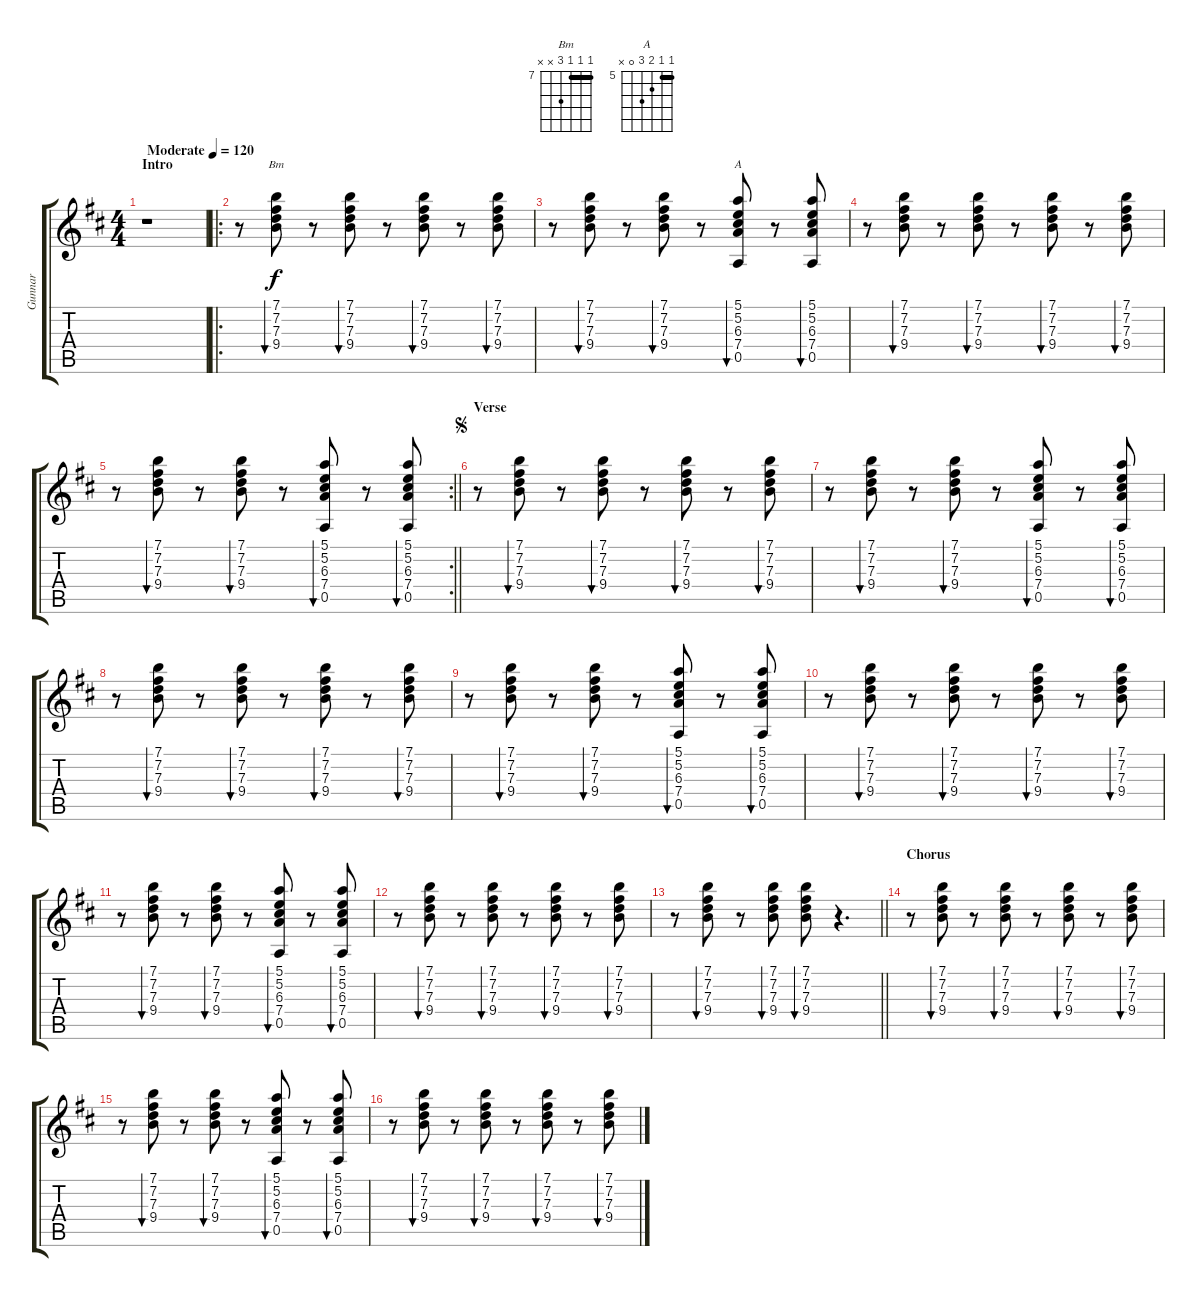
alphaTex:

\track ("Gunnar " "Gunnar ") {instrument electricguitarclean}
\staff {score tabs}
\tuning (E4 B3 G3 D3 A2 E2) {hide}
\chord ("Bm" 7 7 7 9 x x) {firstfret 7 barre 7}
\chord ("A" 5 5 6 7 0 x) {firstfret 5 barre 5}
\ts (4 4)
\section ("" "Intro")
\tempo (120 "Moderate")
\clef g2
\ks d
r.1{dy f instrument electricguitarclean} |
\ro
r.8 (7.1 7.2 7.3 9.4).8{bu 60 ch "Bm"} r.8 (7.1 7.2 7.3 9.4).8{bu 60} r.8 (7.1 7.2 7.3 9.4).8{bu 60} r.8 (7.1 7.2 7.3 9.4).8{bu 60} |
r.8 (7.1 7.2 7.3 9.4).8{bu 60} r.8 (7.1 7.2 7.3 9.4).8{bu 60} r.8 (5.1 5.2 6.3 7.4 0.5).8{bu 60 ch "A"} r.8 (5.1 5.2 6.3 7.4 0.5).8{bu 60} |
r.8 (7.1 7.2 7.3 9.4).8{bu 60} r.8 (7.1 7.2 7.3 9.4).8{bu 60} r.8 (7.1 7.2 7.3 9.4).8{bu 60} r.8 (7.1 7.2 7.3 9.4).8{bu 60} |
\rc 2
\barLineRight lightlight
r.8 (7.1 7.2 7.3 9.4).8{bu 60} r.8 (7.1 7.2 7.3 9.4).8{bu 60} r.8 (5.1 5.2 6.3 7.4 0.5).8{bu 60} r.8 (5.1 5.2 6.3 7.4 0.5).8{bu 60} |
\section ("" "Verse")
\jump segno
r.8 (7.1 7.2 7.3 9.4).8{bu 60} r.8 (7.1 7.2 7.3 9.4).8{bu 60} r.8 (7.1 7.2 7.3 9.4).8{bu 60} r.8 (7.1 7.2 7.3 9.4).8{bu 60} |
r.8 (7.1 7.2 7.3 9.4).8{bu 60} r.8 (7.1 7.2 7.3 9.4).8{bu 60} r.8 (5.1 5.2 6.3 7.4 0.5).8{bu 60} r.8 (5.1 5.2 6.3 7.4 0.5).8{bu 60} |
r.8 (7.1 7.2 7.3 9.4).8{bu 60} r.8 (7.1 7.2 7.3 9.4).8{bu 60} r.8 (7.1 7.2 7.3 9.4).8{bu 60} r.8 (7.1 7.2 7.3 9.4).8{bu 60} |
r.8 (7.1 7.2 7.3 9.4).8{bu 60} r.8 (7.1 7.2 7.3 9.4).8{bu 60} r.8 (5.1 5.2 6.3 7.4 0.5).8{bu 60} r.8 (5.1 5.2 6.3 7.4 0.5).8{bu 60} |
r.8 (7.1 7.2 7.3 9.4).8{bu 60} r.8 (7.1 7.2 7.3 9.4).8{bu 60} r.8 (7.1 7.2 7.3 9.4).8{bu 60} r.8 (7.1 7.2 7.3 9.4).8{bu 60} |
r.8 (7.1 7.2 7.3 9.4).8{bu 60} r.8 (7.1 7.2 7.3 9.4).8{bu 60} r.8 (5.1 5.2 6.3 7.4 0.5).8{bu 60} r.8 (5.1 5.2 6.3 7.4 0.5).8{bu 60} |
r.8 (7.1 7.2 7.3 9.4).8{bu 60} r.8 (7.1 7.2 7.3 9.4).8{bu 60} r.8 (7.1 7.2 7.3 9.4).8{bu 60} r.8 (7.1 7.2 7.3 9.4).8{bu 60} |
\barLineRight lightlight
r.8 (7.1 7.2 7.3 9.4).8{bu 60} r.8 (7.1 7.2 7.3 9.4).8{bu 60} (7.1 7.2 7.3 9.4).8{bu 60} r.4{d} |
\section ("" "Chorus")
r.8 (7.1 7.2 7.3 9.4).8{bu 60} r.8 (7.1 7.2 7.3 9.4).8{bu 60} r.8 (7.1 7.2 7.3 9.4).8{bu 60} r.8 (7.1 7.2 7.3 9.4).8{bu 60} |
r.8 (7.1 7.2 7.3 9.4).8{bu 60} r.8 (7.1 7.2 7.3 9.4).8{bu 60} r.8 (5.1 5.2 6.3 7.4 0.5).8{bu 60} r.8 (5.1 5.2 6.3 7.4 0.5).8{bu 60} |
r.8 (7.1 7.2 7.3 9.4).8{bu 60} r.8 (7.1 7.2 7.3 9.4).8{bu 60} r.8 (7.1 7.2 7.3 9.4).8{bu 60} r.8 (7.1 7.2 7.3 9.4).8{bu 60}
